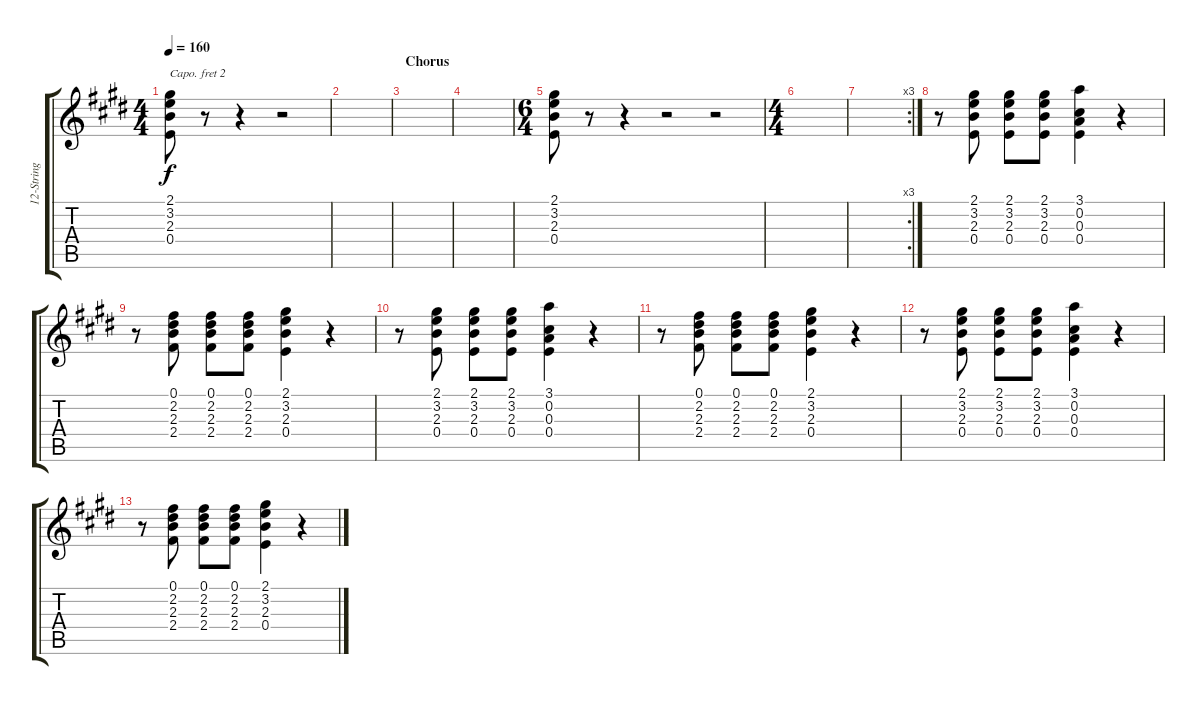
\track ("12-String Guitar" "12-String ") {instrument acousticguitarsteel}
\staff {score tabs}
\capo 2
\tuning (E4 B3 G3 D3 A2 E2) {hide}
\ts (4 4)
\tempo 160
\clef g2
\ks e
(2.1 3.2 2.3 0.4).8{dy f} r.8 r.4 r.2 |
|
\section ("" "Chorus")
|
|
\ts (6 4)
(2.1 3.2 2.3 0.4).8 r.8 r.4 r.2 r.2 |
\ts (4 4)
|
\rc 3
|
r.8 (2.1 3.2 2.3 0.4).8 (2.1 3.2 2.3 0.4).8 (2.1 3.2 2.3 0.4).8 (3.1 0.2 0.3 0.4).4 r.4 |
r.8 (0.1 2.2 2.3 2.4).8 (0.1 2.2 2.3 2.4).8 (0.1 2.2 2.3 2.4).8 (2.1 3.2 2.3 0.4).4 r.4 |
r.8 (2.1 3.2 2.3 0.4).8 (2.1 3.2 2.3 0.4).8 (2.1 3.2 2.3 0.4).8 (3.1 0.2 0.3 0.4).4 r.4 |
r.8 (0.1 2.2 2.3 2.4).8 (0.1 2.2 2.3 2.4).8 (0.1 2.2 2.3 2.4).8 (2.1 3.2 2.3 0.4).4 r.4 |
r.8 (2.1 3.2 2.3 0.4).8 (2.1 3.2 2.3 0.4).8 (2.1 3.2 2.3 0.4).8 (3.1 0.2 0.3 0.4).4 r.4 |
r.8 (0.1 2.2 2.3 2.4).8 (0.1 2.2 2.3 2.4).8 (0.1 2.2 2.3 2.4).8 (2.1 3.2 2.3 0.4).4 r.4
